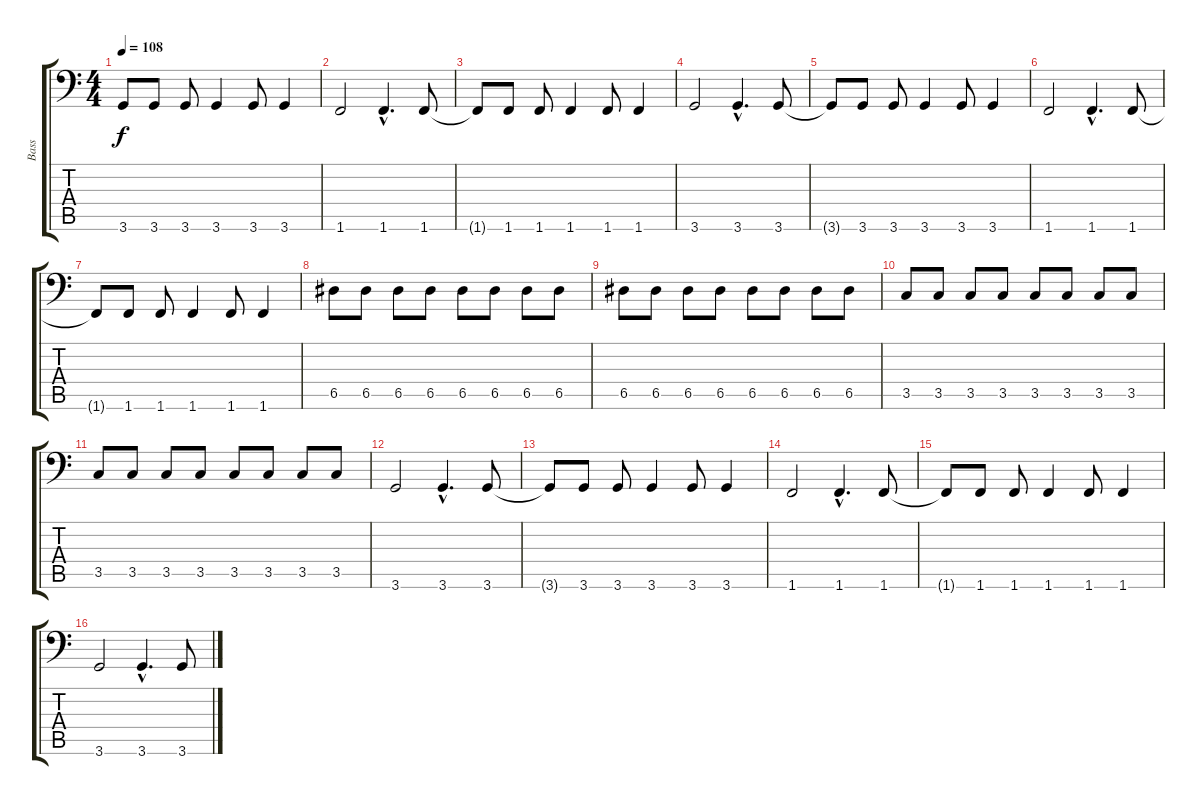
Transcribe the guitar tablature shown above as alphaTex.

\track ("Bass" "Bass") {instrument electricbassfinger}
\staff {score tabs}
\tuning (E3 B2 G2 D2 A1 E1) {hide}
\ts (4 4)
\tempo 108
\clef f4
\ks c
3.6{t}.8{dy f} 3.6.8 3.6.8 3.6.4 3.6.8 3.6.4 |
1.6.2 1.6{hac}.4{d} 1.6.8 |
1.6{t}.8 1.6.8 1.6.8 1.6.4 1.6.8 1.6.4 |
3.6.2 3.6{hac}.4{d} 3.6.8 |
3.6{t}.8 3.6.8 3.6.8 3.6.4 3.6.8 3.6.4 |
1.6.2 1.6{hac}.4{d} 1.6.8 |
1.6{t}.8 1.6.8 1.6.8 1.6.4 1.6.8 1.6.4 |
6.5.8 6.5.8 6.5.8 6.5.8 6.5.8 6.5.8 6.5.8 6.5.8 |
6.5.8 6.5.8 6.5.8 6.5.8 6.5.8 6.5.8 6.5.8 6.5.8 |
3.5.8 3.5.8 3.5.8 3.5.8 3.5.8 3.5.8 3.5.8 3.5.8 |
3.5.8 3.5.8 3.5.8 3.5.8 3.5.8 3.5.8 3.5.8 3.5.8 |
3.6.2 3.6{hac}.4{d} 3.6.8 |
3.6{t}.8 3.6.8 3.6.8 3.6.4 3.6.8 3.6.4 |
1.6.2 1.6{hac}.4{d} 1.6.8 |
1.6{t}.8 1.6.8 1.6.8 1.6.4 1.6.8 1.6.4 |
3.6.2 3.6{hac}.4{d} 3.6.8
